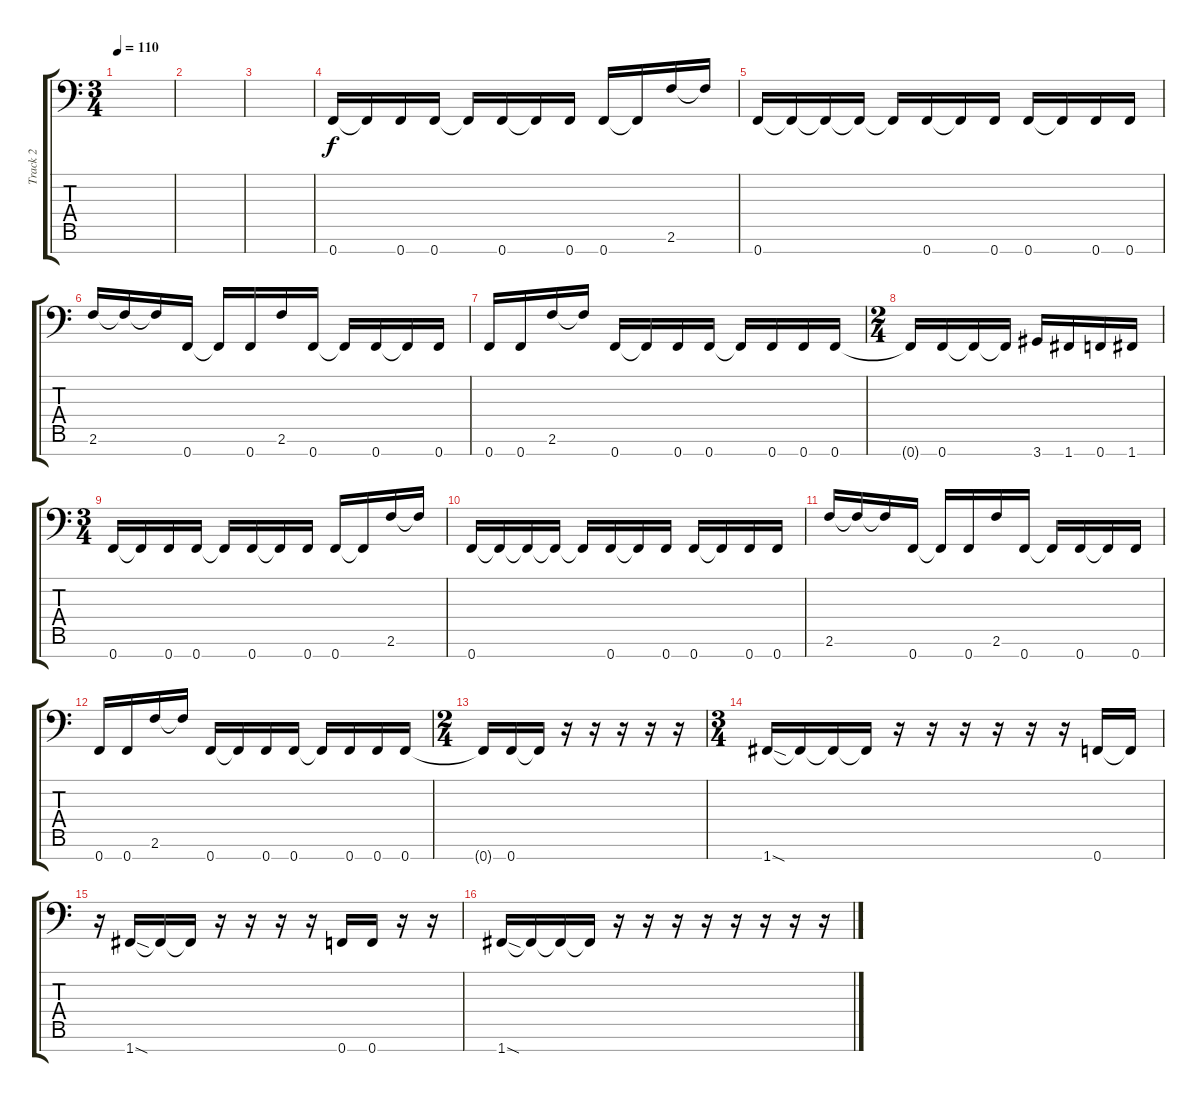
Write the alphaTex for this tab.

\track ("Track 2" "Track 2") {instrument distortionguitar}
\staff {score tabs}
\tuning (C4 G3 Eb3 Bb2 Ab2 Eb2 F1) {hide}
\ts (3 4)
\tempo 110
\clef f4
\ks c
|
|
|
0.7.16 0.7{t}.16 0.7.16 0.7.16 0.7{t}.16 0.7.16 0.7{t}.16 0.7.16 0.7.16 0.7{t}.16 2.6.16 2.6{t}.16 |
0.7.16 0.7{t}.16 0.7{t}.16 0.7{t}.16 0.7{t}.16 0.7.16 0.7{t}.16 0.7.16 0.7.16 0.7{t}.16 0.7.16 0.7.16 |
2.6.16 2.6{t}.16 2.6{t}.16 0.7.16 0.7{t}.16 0.7.16 2.6.16 0.7.16 0.7{t}.16 0.7.16 0.7{t}.16 0.7.16 |
0.7.16 0.7.16 2.6.16 2.6{t}.16 0.7.16 0.7{t}.16 0.7.16 0.7.16 0.7{t}.16 0.7.16 0.7.16 0.7.16 |
\ts (2 4)
0.7{t}.16 0.7.16 0.7{t}.16 0.7{t}.16 3.7.16 1.7.16 0.7.16 1.7.16 |
\ts (3 4)
0.7.16 0.7{t}.16 0.7.16 0.7.16 0.7{t}.16 0.7.16 0.7{t}.16 0.7.16 0.7.16 0.7{t}.16 2.6.16 2.6{t}.16 |
0.7.16 0.7{t}.16 0.7{t}.16 0.7{t}.16 0.7{t}.16 0.7.16 0.7{t}.16 0.7.16 0.7.16 0.7{t}.16 0.7.16 0.7.16 |
2.6.16 2.6{t}.16 2.6{t}.16 0.7.16 0.7{t}.16 0.7.16 2.6.16 0.7.16 0.7{t}.16 0.7.16 0.7{t}.16 0.7.16 |
0.7.16 0.7.16 2.6.16 2.6{t}.16 0.7.16 0.7{t}.16 0.7.16 0.7.16 0.7{t}.16 0.7.16 0.7.16 0.7.16 |
\ts (2 4)
0.7{t}.16 0.7.16 0.7{t}.16 r.16 r.16 r.16 r.16 r.16 |
\ts (3 4)
1.7{sod}.16 1.7{t}.16 1.7{t}.16 1.7{t}.16 r.16 r.16 r.16 r.16 r.16 r.16 0.7.16 0.7{t}.16 |
r.16 1.7{sod}.16 1.7{t}.16 1.7{t}.16 r.16 r.16 r.16 r.16 0.7.16 0.7.16 r.16 r.16 |
1.7{sod}.16 1.7{t}.16 1.7{t}.16 1.7{t}.16 r.16 r.16 r.16 r.16 r.16 r.16 r.16 r.16
